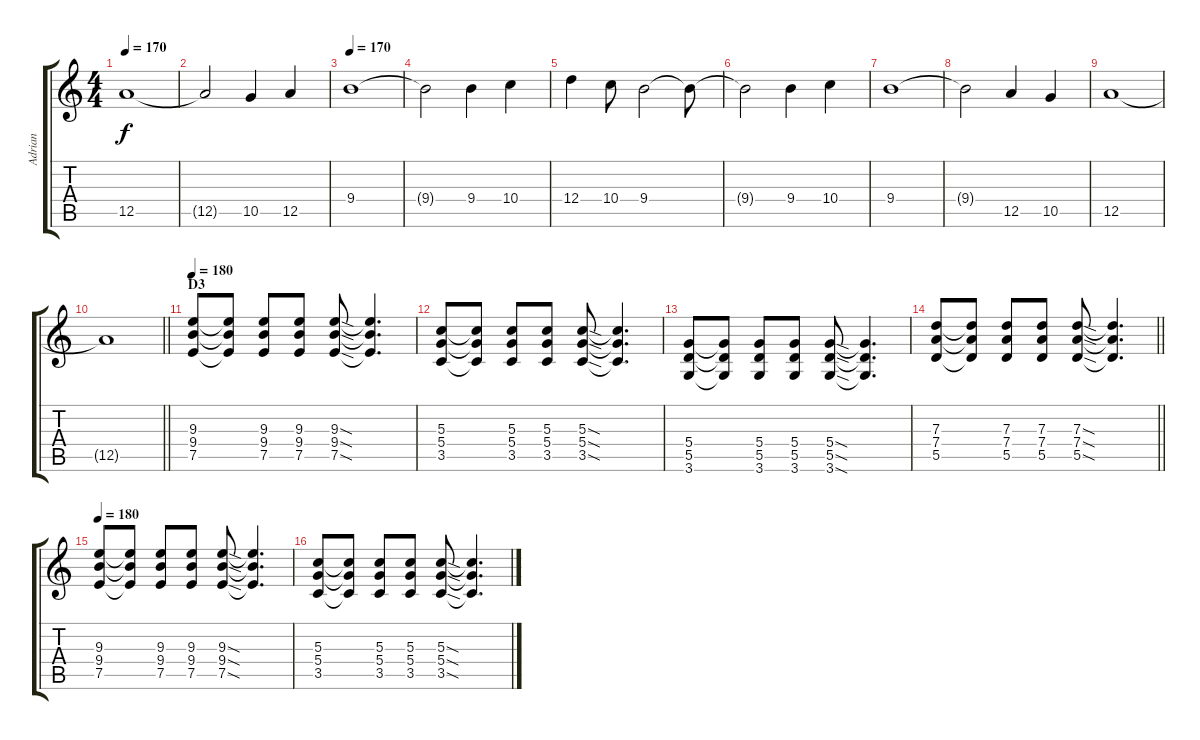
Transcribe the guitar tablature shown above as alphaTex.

\track ("Adrian" "Adrian") {instrument overdrivenguitar}
\staff {score tabs}
\tuning (E4 B3 G3 D3 A2 E2) {hide}
\ts (4 4)
\tempo 170
\clef g2
\ks c
12.5.1{dy f} |
12.5{t}.2 10.5.4 12.5.4 |
\tempo 180
\tempo 170
9.4.1 |
9.4{t}.2 9.4.4 10.4.4 |
12.4.4 10.4.8 9.4.2 9.4{t}.8 |
9.4{t}.2 9.4.4 10.4.4 |
9.4.1 |
9.4{t}.2 12.5.4 10.5.4 |
12.5.1 |
\barLineRight lightlight
12.5{t}.1 |
\section ("" "D3")
\tempo 180
(9.3 9.4 7.5).8 (9.3{t} 9.4{t} 7.5{t}).8 (9.3 9.4 7.5).8 (9.3 9.4 7.5).8 (9.3{sod} 9.4{sod} 7.5{sod}).8 (9.3{t} 9.4{t} 7.5{t}).4{d} |
(5.3 5.4 3.5).8 (5.3{t} 5.4{t} 3.5{t}).8 (5.3 5.4 3.5).8 (5.3 5.4 3.5).8 (5.3{sod} 5.4{sod} 3.5{sod}).8 (5.3{t} 5.4{t} 3.5{t}).4{d} |
(5.4 5.5 3.6).8 (5.4{t} 5.5{t} 3.6{t}).8 (5.4 5.5 3.6).8 (5.4 5.5 3.6).8 (5.4{sod} 5.5{sod} 3.6{sod}).8 (5.4{t} 5.5{t} 3.6{t}).4{d} |
\barLineRight lightlight
(7.3 7.4 5.5).8 (7.3{t} 7.4{t} 5.5{t}).8 (7.3 7.4 5.5).8 (7.3 7.4 5.5).8 (7.3{sod} 7.4{sod} 5.5{sod}).8 (7.3{t} 7.4{t} 5.5{t}).4{d} |
\tempo 180
(9.3 9.4 7.5).8 (9.3{t} 9.4{t} 7.5{t}).8 (9.3 9.4 7.5).8 (9.3 9.4 7.5).8 (9.3{sod} 9.4{sod} 7.5{sod}).8 (9.3{t} 9.4{t} 7.5{t}).4{d} |
(5.3 5.4 3.5).8 (5.3{t} 5.4{t} 3.5{t}).8 (5.3 5.4 3.5).8 (5.3 5.4 3.5).8 (5.3{sod} 5.4{sod} 3.5{sod}).8 (5.3{t} 5.4{t} 3.5{t}).4{d}
